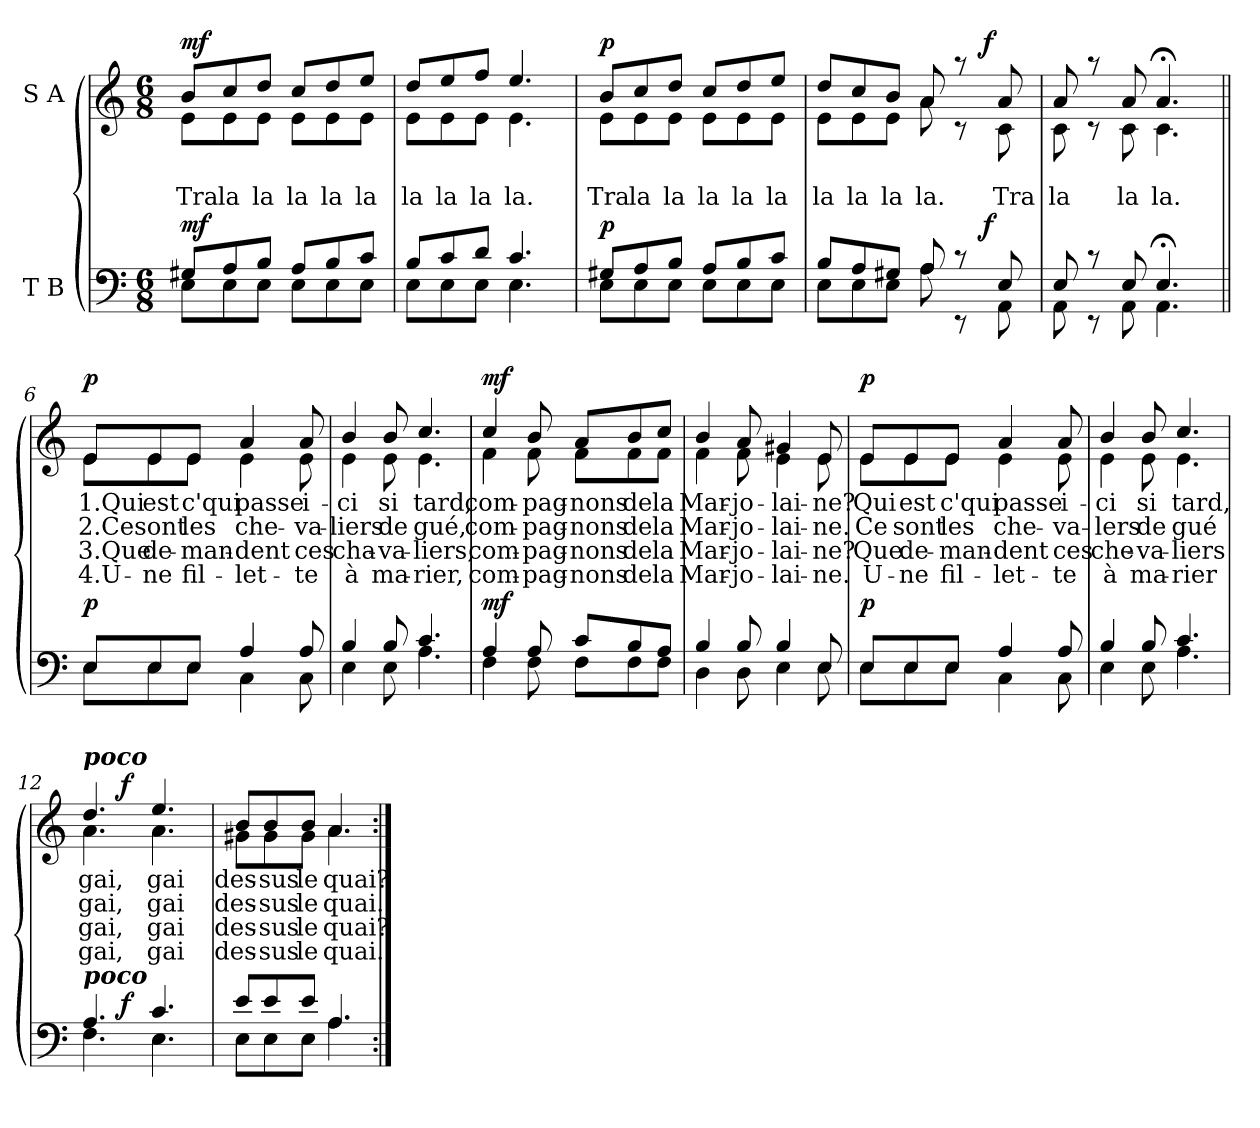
**kern	**dynam	**kern	**text	**text	**text	**text	**dynam
*part2	*part2	*part1	*part1	*part1	*part1	*part1	*part1
*staff2	*staff2	*staff1	*staff1	*staff1	*staff1	*staff1	*staff1
*I"T B	*	*I"S A	*	*	*	*	*
*clefF4	*	*clefG2	*	*	*	*	*
*k[]	*	*k[]	*	*	*	*	*
*a:	*	*a:	*	*	*	*	*
*M6/8	*	*M6/8	*	*	*	*	*
=1	=1	=1	=1	=1	=1	=1	=1
*^	*	*	*	*	*	*	*
!	!	!	!LO:TX:a:B:t=Con moto	!	!	!	!	!
!	!	!LO:DY:a	!	!	!LO:LY:b	!	!	!LO:DY:a
*	*	*	*^	*	*	*	*	*
8G#X/L	8E\L	mf	8b/L	8e\L	.	Tra	.	.	mf
!	!	!	!	!	!	!LO:LY:b	!	!	!
8A/	8E\	.	8cc/	8e\	.	la	.	.	.
!	!	!	!	!	!	!LO:LY:b	!	!	!
8B/J	8E\J	.	8dd/J	8e\J	.	la	.	.	.
!	!	!	!	!	!	!LO:LY:b	!	!	!
8A/L	8E\L	.	8cc/L	8e\L	.	la	.	.	.
!	!	!	!	!	!	!LO:LY:b	!	!	!
8B/	8E\	.	8dd/	8e\	.	la	.	.	.
!	!	!	!	!	!	!LO:LY:b	!	!	!
8c/J	8E\J	.	8ee/J	8e\J	.	la	.	.	.
=2	=2	=2	=2	=2	=2	=2	=2	=2	=2
!	!	!	!	!	!	!LO:LY:b	!	!	!
8B/L	8E\L	.	8dd/L	8e\L	.	la	.	.	.
!	!	!	!	!	!	!LO:LY:b	!	!	!
8c/	8E\	.	8ee/	8e\	.	la	.	.	.
!	!	!	!	!	!	!LO:LY:b	!	!	!
8d/J	8E\J	.	8ff/J	8e\J	.	la	.	.	.
!	!	!	!	!	!	!LO:LY:b	!	!	!
4.c/	4.E\	.	4.ee/	4.e\	.	la.	.	.	.
=3	=3	=3	=3	=3	=3	=3	=3	=3	=3
!	!	!LO:DY:a	!	!	!	!LO:LY:b	!	!	!LO:DY:a
8G#X/L	8E\L	p	8b/L	8e\L	.	Tra	.	.	p
!	!	!	!	!	!	!LO:LY:b	!	!	!
8A/	8E\	.	8cc/	8e\	.	la	.	.	.
!	!	!	!	!	!	!LO:LY:b	!	!	!
8B/J	8E\J	.	8dd/J	8e\J	.	la	.	.	.
!	!	!	!	!	!	!LO:LY:b	!	!	!
8A/L	8E\L	.	8cc/L	8e\L	.	la	.	.	.
!	!	!	!	!	!	!LO:LY:b	!	!	!
8B/	8E\	.	8dd/	8e\	.	la	.	.	.
!	!	!	!	!	!	!LO:LY:b	!	!	!
8c/J	8E\J	.	8ee/J	8e\J	.	la	.	.	.
=4	=4	=4	=4	=4	=4	=4	=4	=4	=4
!	!	!	!	!	!	!LO:LY:b	!	!	!
*	*^	*	*	*^	*	*	*	*	*
8B/L	8E\L	2ryy	.	8dd/L	8e\L	2ryy	.	la	.	.	.
!	!	!	!	!	!	!	!	!LO:LY:b	!	!	!
8A/	8E\	.	.	8cc/	8e\	.	.	la	.	.	.
!	!	!	!	!	!	!	!	!LO:LY:b	!	!	!
8G#X/J	8E\J	.	.	8b/J	8e\J	.	.	la	.	.	.
!	!	!	!	!	!	!	!	!LO:LY:b	!	!	!
8A/	8A\	.	.	8a/	8a\	.	.	la.	.	.	.
8rc	8rEE	16.ryy	.	8raa	8rc	16.ryy	.	.	.	.	.
!	!	!	!LO:DY:a	!	!	!	!	!	!	!	!LO:DY:a
.	.	8ryy	f	.	.	8ryy	.	.	.	.	f
!	!	!	!	!	!	!	!	!LO:LY:b	!	!	!
8E/	8AA\	.	.	8a/	8c\	.	.	Tra	.	.	.
.	.	32ryy	.	.	.	32ryy	.	.	.	.	.
=5	=5	=5	=5	=5	=5	=5	=5	=5	=5	=5	=5
!	!	!	!	!	!	!	!	!LO:LY:b	!	!	!
*	*v	*v	*	*	*	*	*	*	*	*	*
*	*	*	*	*v	*v	*	*	*	*	*
8E/	8AA\	.	8a/	8c\	.	la	.	.	.
8rc	8rEE	.	8raa	8rc	.	.	.	.	.
!	!	!	!	!	!	!LO:LY:b	!	!	!
8E/	8AA\	.	8a/	8c\	.	la	.	.	.
!	!	!	!	!	!	!LO:LY:b	!	!	!
4.E;</	4.AA\	.	4.a;</	4.c\	.	la.	.	.	.
!!LO:LB:g=z	!!
=6||	=6||	=6||	=6||	=6||	=6||	=6||	=6||	=6||	=6||
!	!	!LO:DY:a	!	!	!LO:LY:b	!LO:LY:b	!LO:LY:b	!LO:LY:b	!LO:DY:a
8E/L	8E\L	p	8e/L	8e\L	1.Qui	2.Ce	3.Que	4.U-	p
!	!	!	!	!	!LO:LY:b	!LO:LY:b	!LO:LY:b	!LO:LY:b	!
8E/	8E\	.	8e/	8e\	est	sont	de-	-ne	.
!	!	!	!	!	!LO:LY:b	!LO:LY:b	!LO:LY:b	!LO:LY:b	!
8E/J	8E\J	.	8e/J	8e\J	c'qui	les	-man-	fil-	.
!	!	!	!	!	!LO:LY:b	!LO:LY:b	!LO:LY:b	!LO:LY:b	!
4A/	4C\	.	4a/	4e\	passe	che-	-dent	-let-	.
!	!	!	!	!	!LO:LY:b	!LO:LY:b	!LO:LY:b	!LO:LY:b	!
8A/	8C\	.	8a/	8e\	i-	-va-	ces	-te	.
=7	=7	=7	=7	=7	=7	=7	=7	=7	=7
!	!	!	!	!	!LO:LY:b	!LO:LY:b	!LO:LY:b	!LO:LY:b	!
4B/	4E\	.	4b/	4e\	-ci	-liers	cha-	à	.
!	!	!	!	!	!LO:LY:b	!LO:LY:b	!LO:LY:b	!LO:LY:b	!
8B/	8E\	.	8b/	8e\	si	de	-va-	ma-	.
!	!	!	!	!	!LO:LY:b	!LO:LY:b	!LO:LY:b	!LO:LY:b	!
4.c/	4.A\	.	4.cc/	4.e\	tard,	gué,	-liers,	-rier,	.
=8	=8	=8	=8	=8	=8	=8	=8	=8	=8
!	!	!LO:DY:a	!	!	!LO:LY:b	!LO:LY:b	!LO:LY:b	!LO:LY:b	!LO:DY:a
4A/	4F\	mf	4cc/	4f\	com-	com-	com-	com-	mf
!	!	!	!	!	!LO:LY:b	!LO:LY:b	!LO:LY:b	!LO:LY:b	!
8A/	8F\	.	8b/	8f\	-pag-	-pag-	-pag-	-pag-	.
!	!	!	!	!	!LO:LY:b	!LO:LY:b	!LO:LY:b	!LO:LY:b	!
8c/L	8F\L	.	8a/L	8f\L	-nons	-nons	-nons	-nons	.
!	!	!	!	!	!LO:LY:b	!LO:LY:b	!LO:LY:b	!LO:LY:b	!
8B/	8F\	.	8b/	8f\	de	de	de	de	.
!	!	!	!	!	!LO:LY:b	!LO:LY:b	!LO:LY:b	!LO:LY:b	!
8A/J	8F\J	.	8cc/J	8f\J	la	la	la	la	.
=9	=9	=9	=9	=9	=9	=9	=9	=9	=9
!	!	!	!	!	!LO:LY:b	!LO:LY:b	!LO:LY:b	!LO:LY:b	!
4B/	4D\	.	4b/	4f\	Mar-	Mar-	Mar-	Mar-	.
!	!	!	!	!	!LO:LY:b	!LO:LY:b	!LO:LY:b	!LO:LY:b	!
8B/	8D\	.	8a/	8f\	-jo-	-jo-	-jo-	-jo-	.
!	!	!	!	!	!LO:LY:b	!LO:LY:b	!LO:LY:b	!LO:LY:b	!
4B/	4E\	.	4g#X/	4e\	-lai-	-lai-	-lai-	-lai-	.
!	!	!	!	!	!LO:LY:b	!LO:LY:b	!LO:LY:b	!LO:LY:b	!
8E/	8E\	.	8e/	8e\	-ne?	-ne.	-ne?	-ne.	.
!!LO:LB:g=z	!!
=10	=10	=10	=10	=10	=10	=10	=10	=10	=10
!	!	!LO:DY:a	!	!	!LO:LY:b	!LO:LY:b	!LO:LY:b	!LO:LY:b	!LO:DY:a
8E/L	8E\L	p	8e/L	8e\L	Qui	Ce	Que	U-	p
!	!	!	!	!	!LO:LY:b	!LO:LY:b	!LO:LY:b	!LO:LY:b	!
8E/	8E\	.	8e/	8e\	est	sont	de-	-ne	.
!	!	!	!	!	!LO:LY:b	!LO:LY:b	!LO:LY:b	!LO:LY:b	!
8E/J	8E\J	.	8e/J	8e\J	c'qui	les	-man-	fil-	.
!	!	!	!	!	!LO:LY:b	!LO:LY:b	!LO:LY:b	!LO:LY:b	!
4A/	4C\	.	4a/	4e\	passe	che-	-dent	-let-	.
!	!	!	!	!	!LO:LY:b	!LO:LY:b	!LO:LY:b	!LO:LY:b	!
8A/	8C\	.	8a/	8e\	i-	-va-	ces	-te	.
=11	=11	=11	=11	=11	=11	=11	=11	=11	=11
!	!	!	!	!	!LO:LY:b	!LO:LY:b	!LO:LY:b	!LO:LY:b	!
4B/	4E\	.	4b/	4e\	-ci	-lers	che-	à	.
!	!	!	!	!	!LO:LY:b	!LO:LY:b	!LO:LY:b	!LO:LY:b	!
8B/	8E\	.	8b/	8e\	si	de	-va-	ma-	.
!	!	!	!	!	!LO:LY:b	!LO:LY:b	!LO:LY:b	!LO:LY:b	!
4.c/	4.A\	.	4.cc/	4.e\	tard,	gué	-liers	-rier	.
=12	=12	=12	=12	=12	=12	=12	=12	=12	=12
!	!	!	!LO:TX:a:Bi:t=poco	!	!	!	!	!	!
!LO:TX:a:Bi:t=poco	!	!	!	!	!	!	!	!	!
!	!	!	!	!	!LO:LY:b	!LO:LY:b	!LO:LY:b	!LO:LY:b	!
*	*^	*	*	*^	*	*	*	*	*
4.A/	4.F\	8..ryy	.	4.dd/	4.a\	8..ryy	gai,	gai,	gai,	gai,	.
!	!	!	!LO:DY:a	!	!	!	!	!	!	!	!LO:DY:a
.	.	2ryy	f	.	.	2ryy	.	.	.	.	f
!	!	!	!	!	!	!	!LO:LY:b	!LO:LY:b	!LO:LY:b	!LO:LY:b	!
4.c/	4.E\	.	.	4.ee/	4.a\	.	gai	gai	gai	gai	.
.	.	32ryy	.	.	.	32ryy	.	.	.	.	.
=13	=13	=13	=13	=13	=13	=13	=13	=13	=13	=13	=13
!	!	!	!	!	!	!	!LO:LY:b	!LO:LY:b	!LO:LY:b	!LO:LY:b	!
*	*v	*v	*	*	*	*	*	*	*	*	*
*	*	*	*	*v	*v	*	*	*	*	*
8e/L	8E\L	.	8b/L	8g#X\L	des-	des-	des-	des-	.
!	!	!	!	!	!LO:LY:b	!LO:LY:b	!LO:LY:b	!LO:LY:b	!
8e/	8E\	.	8b/	8g#\	-sus	-sus	-sus	-sus	.
!	!	!	!	!	!LO:LY:b	!LO:LY:b	!LO:LY:b	!LO:LY:b	!
8e/J	8E\J	.	8b/J	8g#\J	le	le	le	le	.
!	!	!	!	!	!LO:LY:b	!LO:LY:b	!LO:LY:b	!LO:LY:b	!
4.A/	4.A\	.	4.a/	4.a\	quai?	quai.	quai?	quai.	.
*v	*v	*	*	*	*	*	*	*	*
*	*	*v	*v	*	*	*	*	*
=:|!	=:|!	=:|!	=:|!	=:|!	=:|!	=:|!	=:|!
*-	*-	*-	*-	*-	*-	*-	*-
